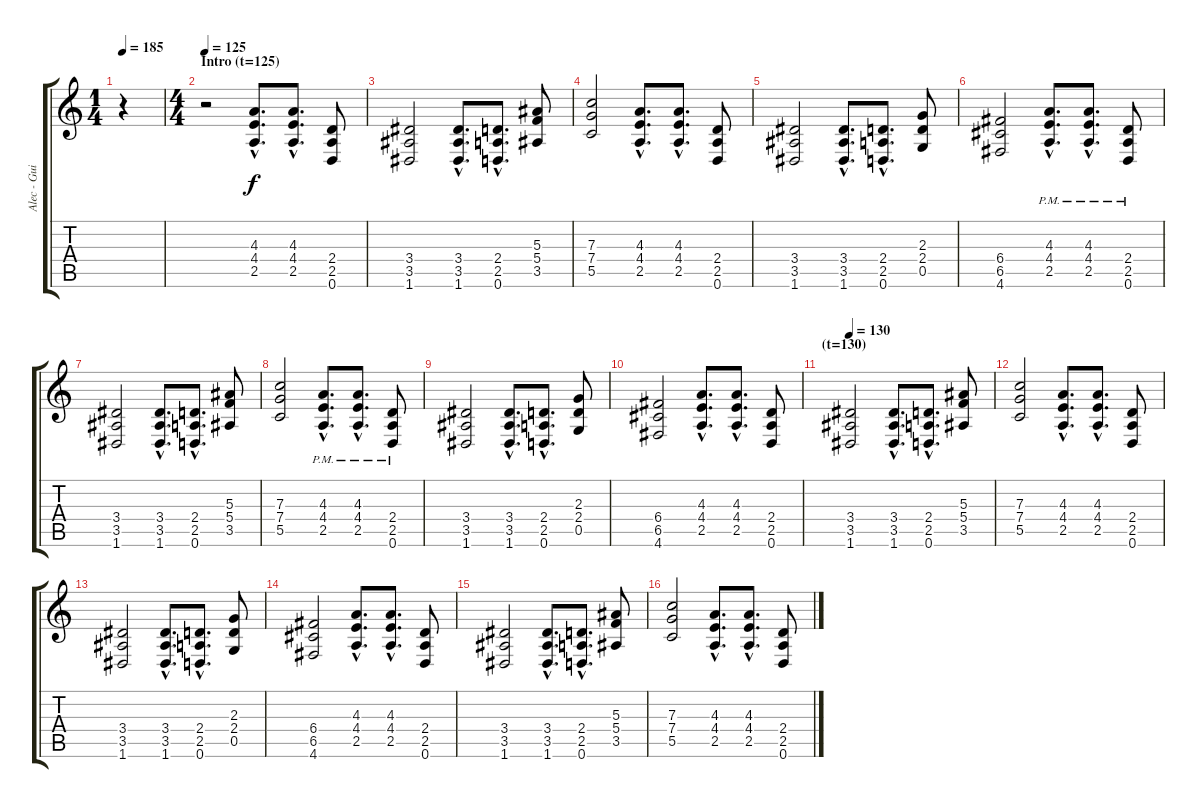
\track ("Alec - Guitar" "Alec - Gui") {instrument distortionguitar}
\staff {score tabs}
\tuning (D4 A3 F3 C3 G2 D2) {hide}
\ts (1 4)
\tempo 185
\tempo 125
\tempo 185
\clef g2
\ks c
r.4{dy f instrument distortionguitar} |
\ts (4 4)
\section ("" "Intro (t=125)")
\tempo 125
r.2{volume 12 balance 0 instrument distortionguitar} (4.3{hac} 4.4{hac} 2.5{hac}).8{d} (4.3{hac} 4.4{hac} 2.5{hac}).8{d} (2.4 2.5 0.6).8 |
(3.4 3.5 1.6).2 (3.4{hac} 3.5{hac} 1.6{hac}).8{d} (2.4{hac} 2.5{hac} 0.6{hac}).8{d} (5.3 5.4 3.5).8 |
(7.3 7.4 5.5).2 (4.3{hac} 4.4{hac} 2.5{hac}).8{d} (4.3{hac} 4.4{hac} 2.5{hac}).8{d} (2.4 2.5 0.6).8 |
(3.4 3.5 1.6).2 (3.4{hac} 3.5{hac} 1.6{hac}).8{d} (2.4{hac} 2.5{hac} 0.6{hac}).8{d} (2.3 2.4 0.5).8 |
(6.4 6.5 4.6).2 (4.3{hac pm} 4.4{hac pm} 2.5{hac pm}).8{d} (4.3{hac pm} 4.4{hac pm} 2.5{hac pm}).8{d} (2.4{pm} 2.5{pm} 0.6{pm}).8 |
(3.4 3.5 1.6).2 (3.4{hac} 3.5{hac} 1.6{hac}).8{d} (2.4{hac} 2.5{hac} 0.6{hac}).8{d} (5.3 5.4 3.5).8 |
(7.3 7.4 5.5).2 (4.3{hac pm} 4.4{hac pm} 2.5{hac pm}).8{d} (4.3{hac pm} 4.4{hac pm} 2.5{hac pm}).8{d} (2.4{pm} 2.5{pm} 0.6{pm}).8 |
(3.4 3.5 1.6).2 (3.4{hac} 3.5{hac} 1.6{hac}).8{d} (2.4{hac} 2.5{hac} 0.6{hac}).8{d} (2.3 2.4 0.5).8 |
(6.4 6.5 4.6).2 (4.3{hac} 4.4{hac} 2.5{hac}).8{d} (4.3{hac} 4.4{hac} 2.5{hac}).8{d} (2.4 2.5 0.6).8 |
\section ("" "(t=130)")
\tempo 130
(3.4 3.5 1.6).2 (3.4{hac} 3.5{hac} 1.6{hac}).8{d} (2.4{hac} 2.5{hac} 0.6{hac}).8{d} (5.3 5.4 3.5).8 |
(7.3 7.4 5.5).2 (4.3{hac} 4.4{hac} 2.5{hac}).8{d} (4.3{hac} 4.4{hac} 2.5{hac}).8{d} (2.4 2.5 0.6).8 |
(3.4 3.5 1.6).2 (3.4{hac} 3.5{hac} 1.6{hac}).8{d} (2.4{hac} 2.5{hac} 0.6{hac}).8{d} (2.3 2.4 0.5).8 |
(6.4 6.5 4.6).2 (4.3{hac} 4.4{hac} 2.5{hac}).8{d} (4.3{hac} 4.4{hac} 2.5{hac}).8{d} (2.4 2.5 0.6).8 |
(3.4 3.5 1.6).2 (3.4{hac} 3.5{hac} 1.6{hac}).8{d} (2.4{hac} 2.5{hac} 0.6{hac}).8{d} (5.3 5.4 3.5).8 |
(7.3 7.4 5.5).2 (4.3{hac} 4.4{hac} 2.5{hac}).8{d} (4.3{hac} 4.4{hac} 2.5{hac}).8{d} (2.4 2.5 0.6).8
